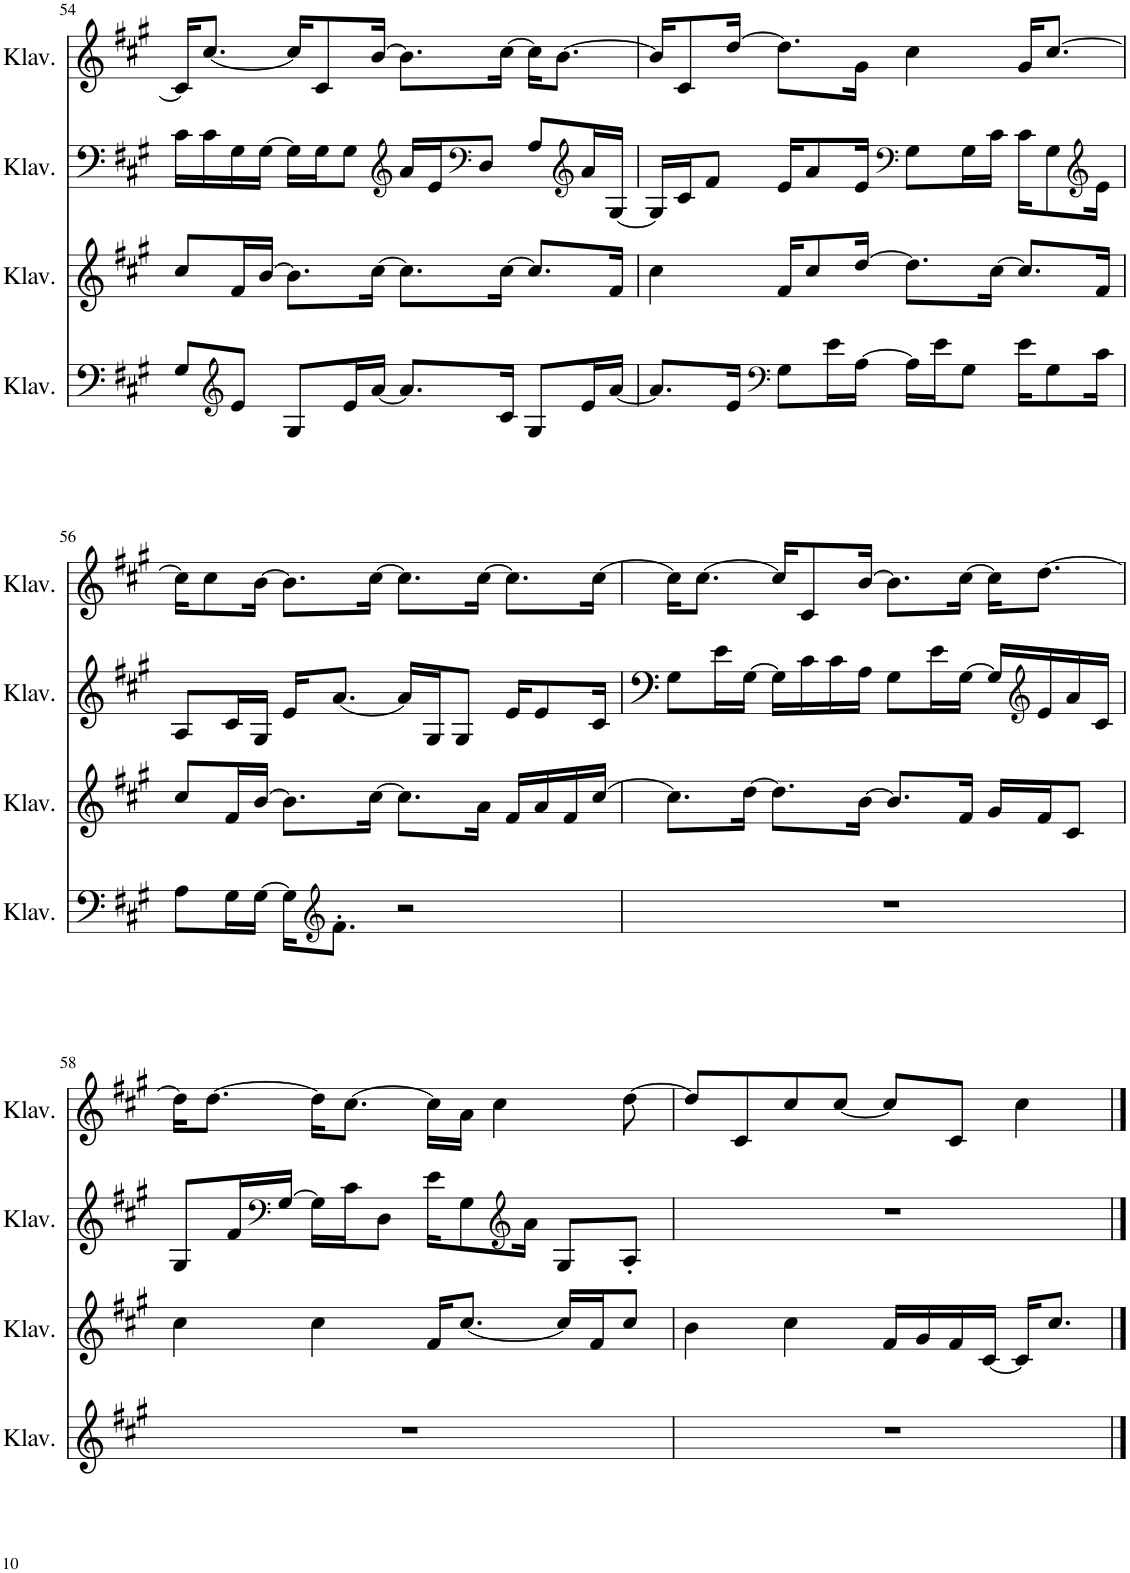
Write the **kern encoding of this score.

**kern	**kern	**kern	**kern
*part4	*part3	*part2	*part1
*staff4	*staff3	*staff2	*staff1
*I"Klavier	*I"Klavier	*I"Klavier	*I"Klavier
*I'Klav.	*I'Klav.	*I'Klav.	*I'Klav.
!!LO:PB:g=z
*clefF4	*clefG2	*clefF4	*clefG2
*k[f#c#g#]	*k[f#c#g#]	*k[f#c#g#]	*k[f#c#g#]
*M4/4	*M4/4	*M4/4	*M4/4
=54	=54	=54	=54
8G#/L	8cc#/L	16c#\LL	16c#/KL]
.	.	16c#\	[8.cc#/J
*clefG2	*	*	*
8e/J	16f#/L	16G#\	.
.	[16b/JJ	[16G#\JJ	.
8G#/L	8.b\L]	16G#\LL]	16cc#/KL]
.	.	16G#\J	8c#/
16e/L	.	8G#\J	.
[16a/JJ	[16cc#\Jk	.	[16b/Jk
*	*	*clefG2	*
8.a/L]	8.cc#\L]	16a/LL	8.b\L]
.	.	16e/J	.
*	*	*clefF4	*
.	.	8D/J	.
16c#/Jk	[16cc#\Jk	.	[16cc#\Jk
8G#/L	8.cc#/L]	8A/L	16cc#\KL]
.	.	.	[8.b\J
*	*	*clefG2	*
16e/L	.	16a/L	.
[16a/JJ	16f#/Jk	[16G#/JJ	.
=55	=55	=55	=55
8.a/L]	4cc#\	16G#/LL]	16b/KL]
.	.	16c#/J	8c#/
.	.	8f#/J	.
16e/Jk	.	.	[16dd/Jk
*clefF4	*	*	*
8G#\L	16f#/KL	16e/KL	8.dd\L]
.	8cc#/	8a/	.
16e\L	.	.	.
[16A\JJ	[16dd/Jk	16e/Jk	16g#\Jk
*	*	*clefF4	*
16A\LL]	8.dd\L]	8G#\L	4cc#\
16e\J	.	.	.
8G#\J	.	16G#\L	.
.	[16cc#\Jk	16c#\JJ	.
16e\KL	8.cc#/L]	16c#\KL	16g#/KL
8G#\	.	8G#\	[8.cc#/J
*	*	*clefG2	*
16c#\Jk	16f#/Jk	16e\Jk	.
!!LO:LB:g=z
=56	=56	=56	=56
8A\L	8cc#/L	8A/L	16cc#\KL]
.	.	.	8cc#\
16G#\L	16f#/L	16c#/L	.
[16G#\JJ	[16b/JJ	16G#/JJ	[16b\Jk
16G#\KL]	8.b\L]	16e/KL	8.b\L]
*clefG2	*	*	*
8.f#'\J	.	[8.a/J	.
.	[16cc#\Jk	.	[16cc#\Jk
2r	8.cc#\L]	16a/LL]	8.cc#\L]
.	.	16G#/J	.
.	.	8G#/J	.
.	16a\Jk	.	[16cc#\Jk
.	16f#/LL	16e/KL	8.cc#\L]
.	16a/	8e/	.
.	16f#/	.	.
.	[16cc#/JJ	16c#/Jk	[16cc#\Jk
=57	=57	=57	=57
1r	8.cc#\L]	8G#\L	16cc#\KL]
.	.	.	[8.cc#\J
.	.	16e\L	.
.	[16dd\Jk	[16G#\JJ	.
.	8.dd\L]	16G#\LL]	16cc#/KL]
.	.	16c#\	8c#/
.	.	16c#\	.
.	[16b\Jk	16A\JJ	[16b/Jk
.	8.b/L]	8G#\L	8.b\L]
.	.	16e\L	.
.	16f#/Jk	[16G#\JJ	[16cc#\Jk
.	16g#/LL	16G#/LL]	16cc#\KL]
*	*	*clefG2	*
.	16f#/J	16e/	[8.dd\J
.	8c#/J	16a/	.
.	.	16c#/JJ	.
!!LO:LB:g=z
=58	=58	=58	=58
1r	4cc#\	8G#/L	16dd\KL]
.	.	.	[8.dd\J
.	.	16f#/L	.
*	*	*clefF4	*
.	.	[16G#/JJ	.
.	4cc#\	16G#\LL]	16dd\KL]
.	.	16c#\J	[8.cc#\J
.	.	8D\J	.
.	16f#/KL	16e\KL	16cc#\LL]
.	[8.cc#/J	8G#\	16a\JJ
.	.	.	4cc#\
*	*	*clefG2	*
.	.	16a\Jk	.
.	16cc#/LL]	8G#/L	.
.	16f#/J	.	.
.	8cc#/J	8A'/J	[8dd\
=59	=59	=59	=59
1r	4b\	1r	8dd/L]
.	.	.	8c#/
.	4cc#\	.	8cc#/
.	.	.	[8cc#/J
.	16f#/LL	.	8cc#/L]
.	16g#/	.	.
.	16f#/	.	8c#/J
.	[16c#/JJ	.	.
.	16c#/KL]	.	4cc#\
.	8.cc#/J	.	.
==	==	==	==
*-	*-	*-	*-
